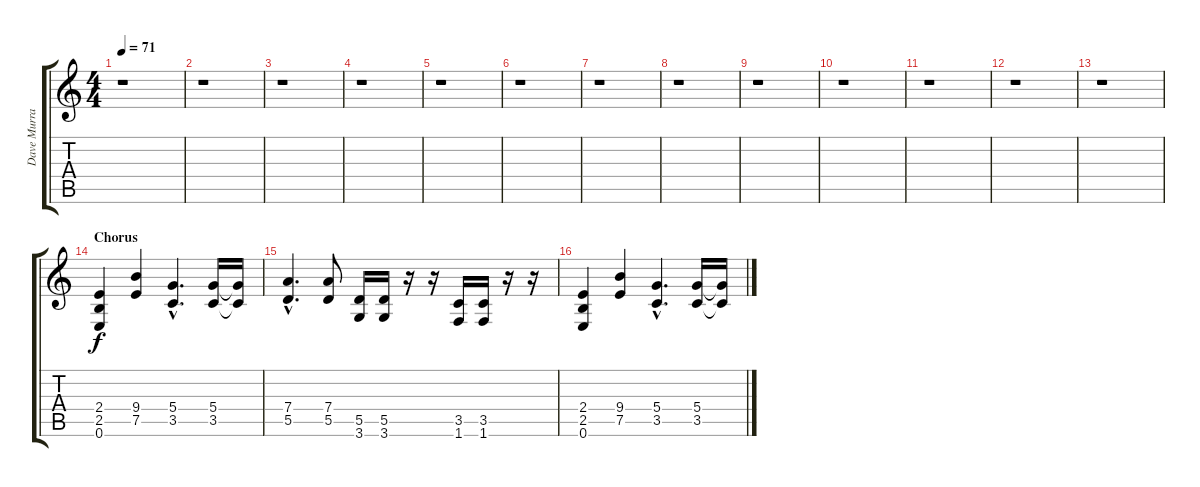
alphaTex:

\track ("Dave Murray (Riffs and Solo)" "Dave Murra") {instrument overdrivenguitar}
\staff {score tabs}
\tuning (E4 B3 G3 D3 A2 E2) {hide}
\ts (4 4)
\tempo 71
\clef g2
\ks c
r.1{dy f} |
r.1 |
r.1 |
r.1 |
r.1 |
r.1 |
r.1 |
r.1 |
r.1 |
r.1 |
r.1 |
r.1 |
r.1 |
\section ("" "Chorus")
(2.4 2.5 0.6).4{volume 14} (9.4 7.5).4 (5.4{hac} 3.5{hac}).4{d} (5.4 3.5).16 (5.4{t} 3.5{t}).16 |
(7.4{hac} 5.5{hac}).4{d} (7.4 5.5).8 (5.5 3.6).16 (5.5 3.6).16 r.16 r.16 (3.5 1.6).16 (3.5 1.6).16 r.16 r.16 |
(2.4 2.5 0.6).4 (9.4 7.5).4 (5.4{hac} 3.5{hac}).4{d} (5.4 3.5).16 (5.4{t} 3.5{t}).16
